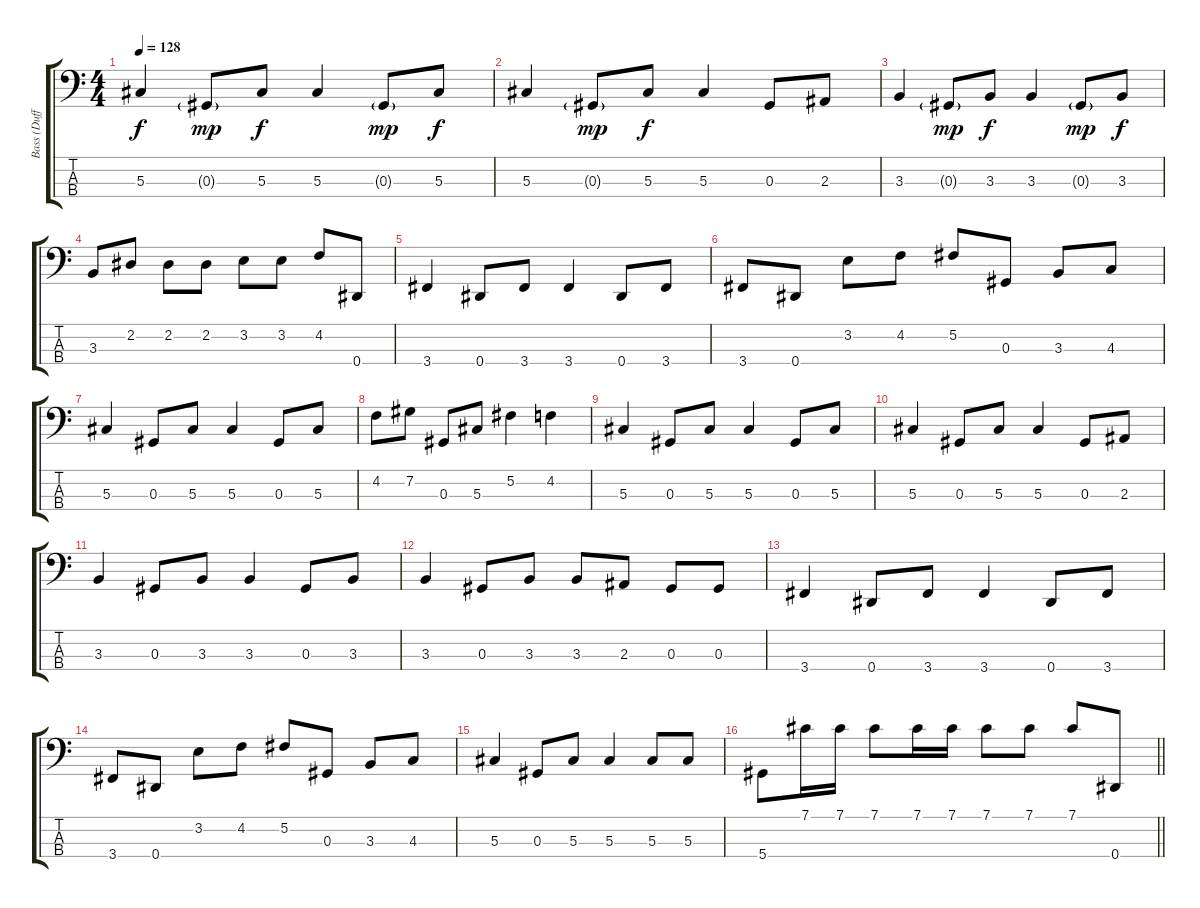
\track ("Bass (Duff)" "Bass (Duff") {instrument electricbasspick}
\staff {score tabs}
\tuning (Gb2 Db2 Ab1 Eb1) {hide}
\ts (4 4)
\tempo 128
\clef f4
\ks c
5.3.4{dy f} 0.3{g}.8{dy mp} 5.3.8{dy f} 5.3.4 0.3{g}.8{dy mp} 5.3.8{dy f} |
5.3.4 0.3{g}.8{dy mp} 5.3.8{dy f} 5.3.4 0.3.8 2.3.8 |
3.3.4 0.3{g}.8{dy mp} 3.3.8{dy f} 3.3.4 0.3{g}.8{dy mp} 3.3.8{dy f} |
3.3.8 2.2.8 2.2.8 2.2.8 3.2.8 3.2.8 4.2.8 0.4.8 |
3.4.4 0.4.8 3.4.8 3.4.4 0.4.8 3.4.8 |
3.4.8 0.4.8 3.2.8 4.2.8 5.2.8 0.3.8 3.3.8 4.3.8 |
5.3.4 0.3.8 5.3.8 5.3.4 0.3.8 5.3.8 |
4.2.8 7.2.8 0.3.8 5.3.8 5.2.4 4.2.4 |
5.3.4 0.3.8 5.3.8 5.3.4 0.3.8 5.3.8 |
5.3.4 0.3.8 5.3.8 5.3.4 0.3.8 2.3.8 |
3.3.4 0.3.8 3.3.8 3.3.4 0.3.8 3.3.8 |
3.3.4 0.3.8 3.3.8 3.3.8 2.3.8 0.3.8 0.3.8 |
3.4.4 0.4.8 3.4.8 3.4.4 0.4.8 3.4.8 |
3.4.8 0.4.8 3.2.8 4.2.8 5.2.8 0.3.8 3.3.8 4.3.8 |
5.3.4 0.3.8 5.3.8 5.3.4 5.3.8 5.3.8 |
\barLineRight lightlight
5.4.8 7.1.16 7.1.16 7.1.8 7.1.16 7.1.16 7.1.8 7.1.8 7.1.8 0.4.8
